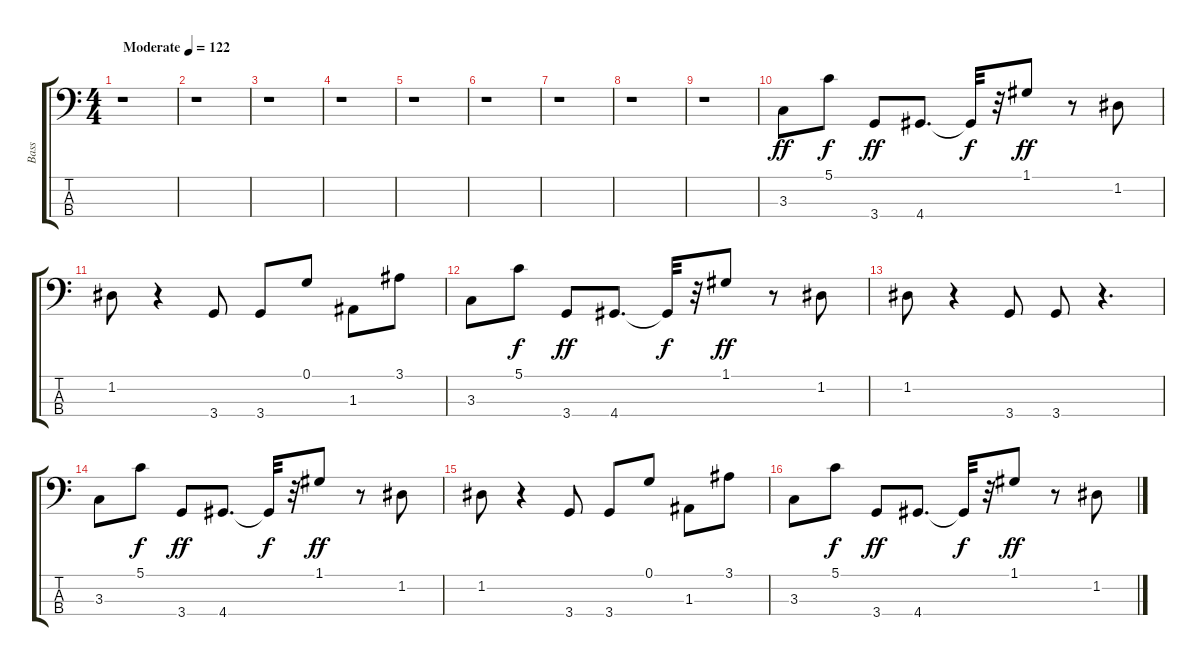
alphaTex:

\track ("Bass" "Bass") {instrument synthbass2}
\staff {score tabs}
\tuning (G2 D2 A1 E1) {hide}
\ts (4 4)
\tempo (122 "Moderate")
\clef f4
\ks c
r.1{dy ff instrument synthbass2} |
r.1 |
r.1 |
r.1 |
r.1 |
r.1 |
r.1 |
r.1 |
r.1 |
3.3.8 5.1.8{dy f} 3.4.8{dy ff} 4.4.8{d} 4.4{t}.32{dy f} r.32 1.1.8{dy ff} r.8 1.2.8 |
1.2.8 r.4 3.4.8 3.4.8 0.1.8 1.3.8 3.1.8 |
3.3.8 5.1.8{dy f} 3.4.8{dy ff} 4.4.8{d} 4.4{t}.32{dy f} r.32 1.1.8{dy ff} r.8 1.2.8 |
1.2.8 r.4 3.4.8 3.4.8 r.4{d} |
3.3.8 5.1.8{dy f} 3.4.8{dy ff} 4.4.8{d} 4.4{t}.32{dy f} r.32 1.1.8{dy ff} r.8 1.2.8 |
1.2.8 r.4 3.4.8 3.4.8 0.1.8 1.3.8 3.1.8 |
3.3.8 5.1.8{dy f} 3.4.8{dy ff} 4.4.8{d} 4.4{t}.32{dy f} r.32 1.1.8{dy ff} r.8 1.2.8
